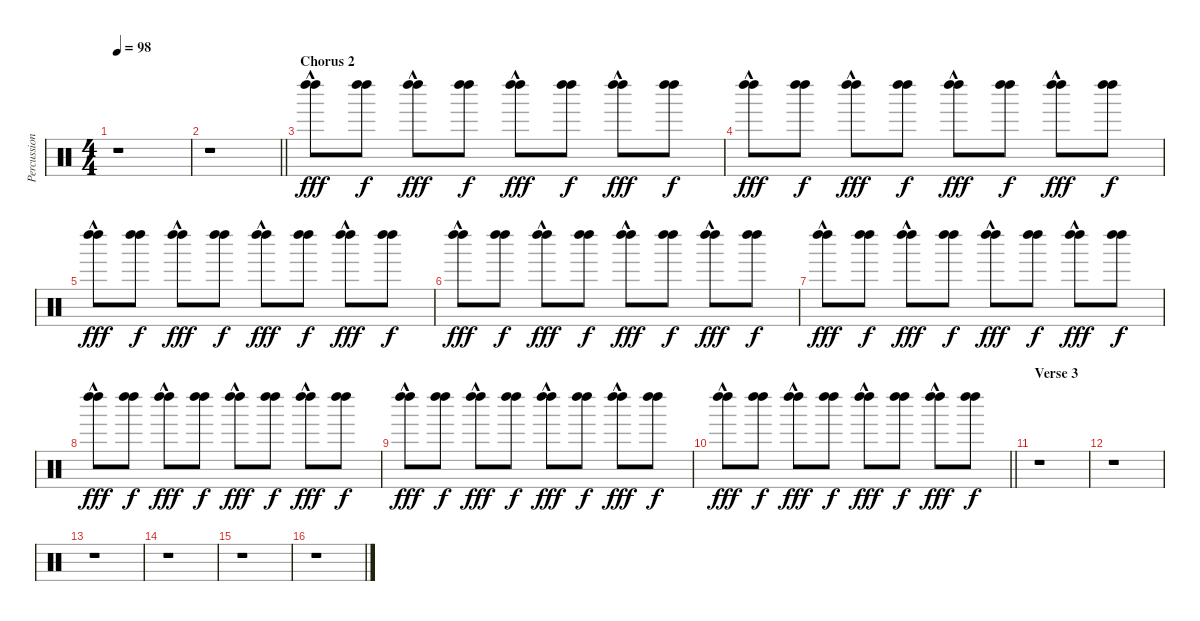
\track ("Percussion -- Steven Tyler" "Percussion") {instrument percussion}
\staff {score}
\articulation defaults
\ts (4 4)
\tempo 98
\clef neutral
\ks c
r.1{dy f} |
\barLineRight lightlight
r.1 |
\section ("" "Chorus 2")
("Left Maraca (hit)"{hac} "Left Maraca (hit)"{hac}).8{dy fff} ("Left Maraca (hit)" "Left Maraca (hit)").8{dy f} ("Left Maraca (hit)"{hac} "Left Maraca (hit)"{hac}).8{dy fff} ("Left Maraca (hit)" "Left Maraca (hit)").8{dy f} ("Left Maraca (hit)"{hac} "Left Maraca (hit)"{hac}).8{dy fff} ("Left Maraca (hit)" "Left Maraca (hit)").8{dy f} ("Left Maraca (hit)"{hac} "Left Maraca (hit)"{hac}).8{dy fff} ("Left Maraca (hit)" "Left Maraca (hit)").8{dy f} |
("Left Maraca (hit)"{hac} "Left Maraca (hit)"{hac}).8{dy fff} ("Left Maraca (hit)" "Left Maraca (hit)").8{dy f} ("Left Maraca (hit)"{hac} "Left Maraca (hit)"{hac}).8{dy fff} ("Left Maraca (hit)" "Left Maraca (hit)").8{dy f} ("Left Maraca (hit)"{hac} "Left Maraca (hit)"{hac}).8{dy fff} ("Left Maraca (hit)" "Left Maraca (hit)").8{dy f} ("Left Maraca (hit)"{hac} "Left Maraca (hit)"{hac}).8{dy fff} ("Left Maraca (hit)" "Left Maraca (hit)").8{dy f} |
("Left Maraca (hit)"{hac} "Left Maraca (hit)"{hac}).8{dy fff} ("Left Maraca (hit)" "Left Maraca (hit)").8{dy f} ("Left Maraca (hit)"{hac} "Left Maraca (hit)"{hac}).8{dy fff} ("Left Maraca (hit)" "Left Maraca (hit)").8{dy f} ("Left Maraca (hit)"{hac} "Left Maraca (hit)"{hac}).8{dy fff} ("Left Maraca (hit)" "Left Maraca (hit)").8{dy f} ("Left Maraca (hit)"{hac} "Left Maraca (hit)"{hac}).8{dy fff} ("Left Maraca (hit)" "Left Maraca (hit)").8{dy f} |
("Left Maraca (hit)"{hac} "Left Maraca (hit)"{hac}).8{dy fff} ("Left Maraca (hit)" "Left Maraca (hit)").8{dy f} ("Left Maraca (hit)"{hac} "Left Maraca (hit)"{hac}).8{dy fff} ("Left Maraca (hit)" "Left Maraca (hit)").8{dy f} ("Left Maraca (hit)"{hac} "Left Maraca (hit)"{hac}).8{dy fff} ("Left Maraca (hit)" "Left Maraca (hit)").8{dy f} ("Left Maraca (hit)"{hac} "Left Maraca (hit)"{hac}).8{dy fff} ("Left Maraca (hit)" "Left Maraca (hit)").8{dy f} |
("Left Maraca (hit)"{hac} "Left Maraca (hit)"{hac}).8{dy fff} ("Left Maraca (hit)" "Left Maraca (hit)").8{dy f} ("Left Maraca (hit)"{hac} "Left Maraca (hit)"{hac}).8{dy fff} ("Left Maraca (hit)" "Left Maraca (hit)").8{dy f} ("Left Maraca (hit)"{hac} "Left Maraca (hit)"{hac}).8{dy fff} ("Left Maraca (hit)" "Left Maraca (hit)").8{dy f} ("Left Maraca (hit)"{hac} "Left Maraca (hit)"{hac}).8{dy fff} ("Left Maraca (hit)" "Left Maraca (hit)").8{dy f} |
("Left Maraca (hit)"{hac} "Left Maraca (hit)"{hac}).8{dy fff} ("Left Maraca (hit)" "Left Maraca (hit)").8{dy f} ("Left Maraca (hit)"{hac} "Left Maraca (hit)"{hac}).8{dy fff} ("Left Maraca (hit)" "Left Maraca (hit)").8{dy f} ("Left Maraca (hit)"{hac} "Left Maraca (hit)"{hac}).8{dy fff} ("Left Maraca (hit)" "Left Maraca (hit)").8{dy f} ("Left Maraca (hit)"{hac} "Left Maraca (hit)"{hac}).8{dy fff} ("Left Maraca (hit)" "Left Maraca (hit)").8{dy f} |
("Left Maraca (hit)"{hac} "Left Maraca (hit)"{hac}).8{dy fff} ("Left Maraca (hit)" "Left Maraca (hit)").8{dy f} ("Left Maraca (hit)"{hac} "Left Maraca (hit)"{hac}).8{dy fff} ("Left Maraca (hit)" "Left Maraca (hit)").8{dy f} ("Left Maraca (hit)"{hac} "Left Maraca (hit)"{hac}).8{dy fff} ("Left Maraca (hit)" "Left Maraca (hit)").8{dy f} ("Left Maraca (hit)"{hac} "Left Maraca (hit)"{hac}).8{dy fff} ("Left Maraca (hit)" "Left Maraca (hit)").8{dy f} |
\barLineRight lightlight
("Left Maraca (hit)"{hac} "Left Maraca (hit)"{hac}).8{dy fff} ("Left Maraca (hit)" "Left Maraca (hit)").8{dy f} ("Left Maraca (hit)"{hac} "Left Maraca (hit)"{hac}).8{dy fff} ("Left Maraca (hit)" "Left Maraca (hit)").8{dy f} ("Left Maraca (hit)"{hac} "Left Maraca (hit)"{hac}).8{dy fff} ("Left Maraca (hit)" "Left Maraca (hit)").8{dy f} ("Left Maraca (hit)"{hac} "Left Maraca (hit)"{hac}).8{dy fff} ("Left Maraca (hit)" "Left Maraca (hit)").8{dy f} |
\section ("" "Verse 3")
r.1 |
r.1 |
r.1 |
r.1 |
r.1 |
r.1
